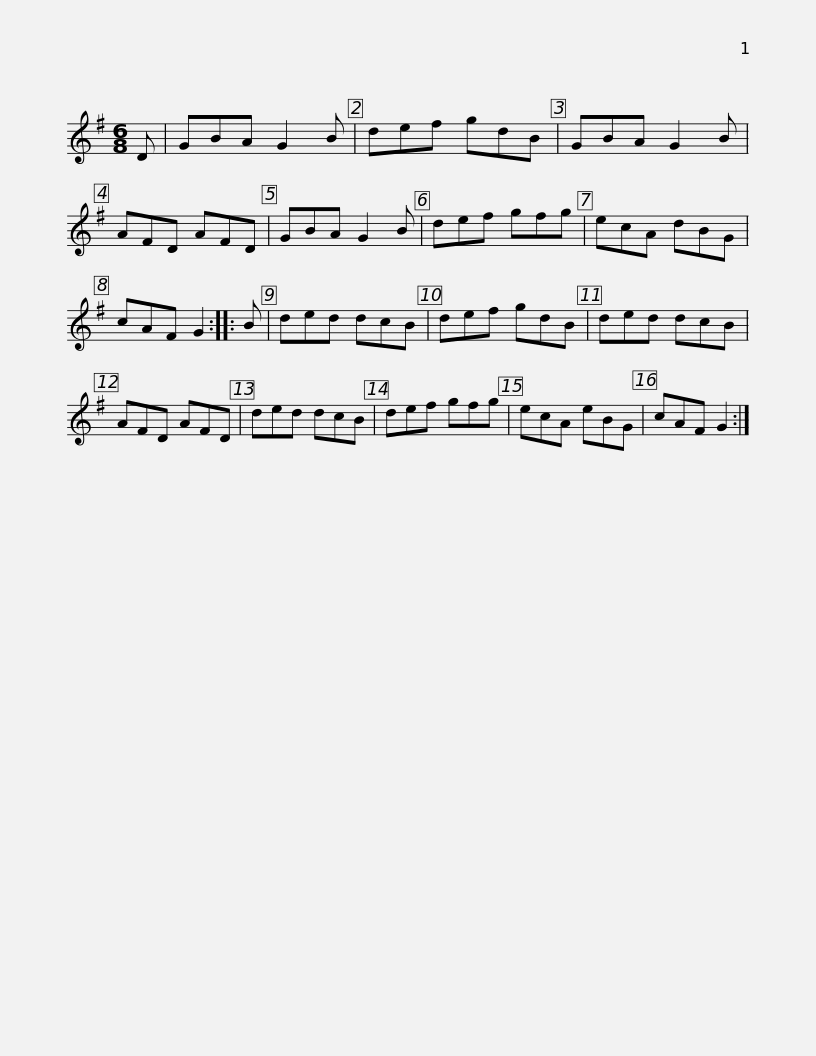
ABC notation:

X:1
L:1/8
M:6/8
I:linebreak $
K:G
V:1 treble
V:1
 D | GBA G2 B | def gdB | GBA G2 B | AFD AFD | %5
 GBA G2 B | def gfg | ecA dBG |$ cAF G2 :: B | %10
 ded dcB | def gdB | ded dcB | AFD AFD | ded dcB | %15
 def gfg |$ ecA eBG | cAF G2 :| %18
